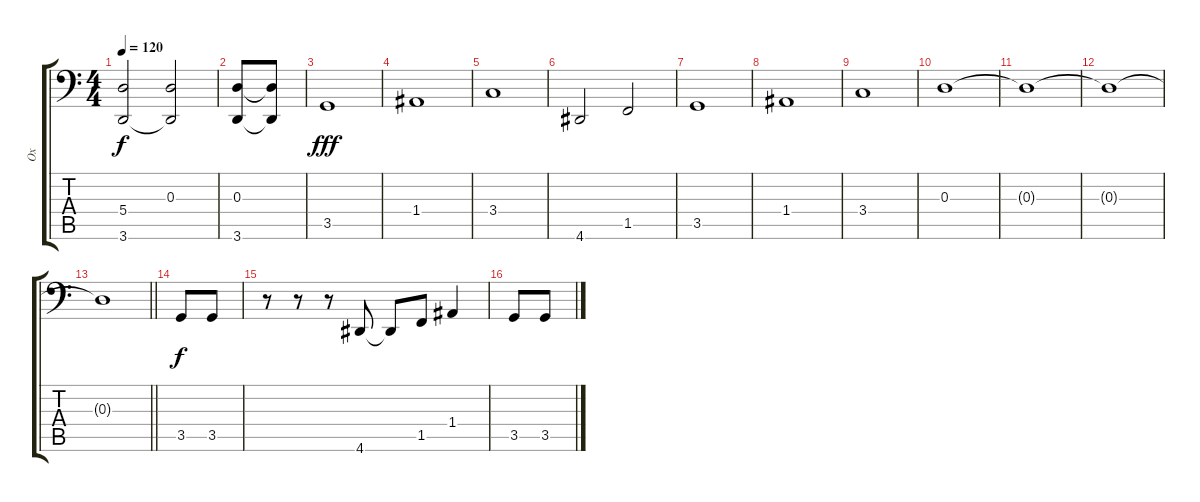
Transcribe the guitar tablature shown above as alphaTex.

\track ("Ox" "Ox") {instrument electricbassfinger}
\staff {score tabs}
\tuning (C3 G2 D2 A1 E1 B0) {hide}
\ts (4 4)
\tempo 120
\clef f4
\ks c
(5.4 3.6).2{dy f} (0.3 3.6{t}).2 |
(0.3 3.6).8 (0.3{t} 3.6{t}).8 |
3.5.1{dy fff} |
1.4.1 |
3.4.1 |
4.6.2 1.5.2 |
3.5.1 |
1.4.1 |
3.4.1 |
0.3.1 |
0.3{t}.1 |
0.3{t}.1 |
\barLineRight lightlight
0.3{t}.1 |
3.5.8{dy f} 3.5.8 |
r.8 r.8 r.8 4.6.8 4.6{t}.8 1.5.8 1.4.4 |
3.5.8 3.5.8
